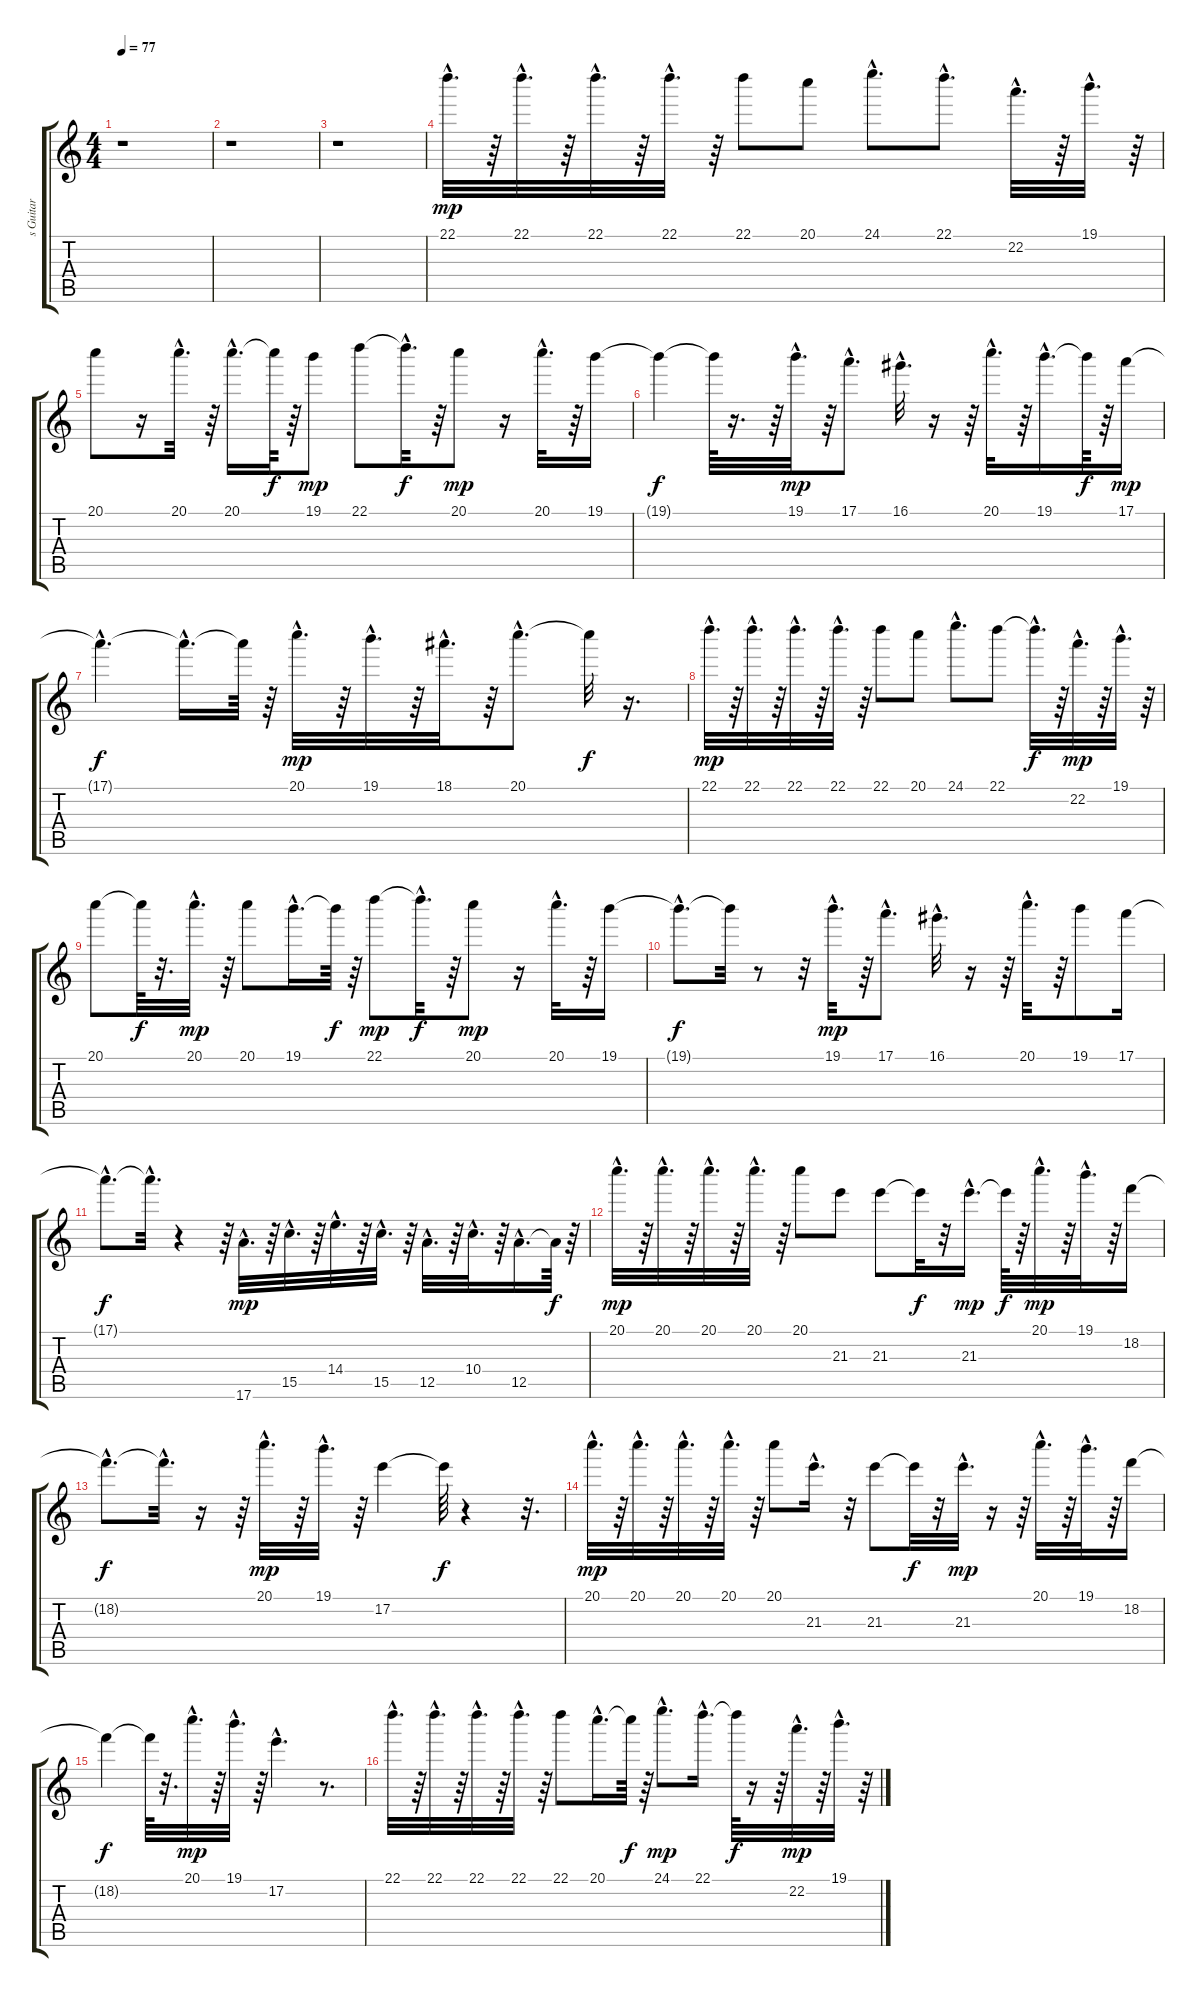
\track ("s Guitar" "s Guitar") {instrument distortionguitar}
\staff {score tabs}
\tuning (E4 B3 G3 D3 A2 E2) {hide}
\ts (4 4)
\tempo 77
\clef g2
\ks c
r.1{dy mp} |
r.1 |
r.1 |
22.1{hac}.32{d} r.64 22.1{hac}.32{d} r.64 22.1{hac}.32{d} r.64 22.1{hac}.32{d} r.64 22.1.8 20.1.8 24.1{hac}.8{d} 22.1{hac}.8{d} 22.2{hac}.32{d} r.64 19.1{hac}.32{d} r.64 |
20.1.8 r.16 20.1{hac}.32{d} r.64 20.1{hac}.16{d} 20.1{t}.64{dy f} r.64 19.1.8{dy mp} 22.1.8 22.1{hac t}.32{d dy f} r.64 20.1.8{dy mp} r.16 20.1{hac}.32{d} r.64 19.1.16 |
19.1{t}.4{dy f} 19.1{t}.64 r.16{d} r.64 19.1{hac}.32{d dy mp} r.64 17.1{hac}.8{d} 16.1{hac}.32{d} r.16 r.64 20.1{hac}.32{d} r.64 19.1{hac}.16{d} 19.1{t}.64{dy f} r.64 17.1.16{dy mp} |
17.1{hac t}.4{d dy f} 17.1{hac t}.16{d} 17.1{t}.64 r.64 20.1{hac}.32{d dy mp} r.64 19.1{hac}.32{d} r.64 18.1{hac}.32{d} r.64 20.1{hac}.8{d} 20.1{t}.32{dy f} r.16{d} |
22.1{hac}.32{d dy mp} r.64 22.1{hac}.32{d} r.64 22.1{hac}.32{d} r.64 22.1{hac}.32{d} r.64 22.1.8 20.1.8 24.1{hac}.8{d} 22.1.8 22.1{hac t}.32{d dy f} r.64 22.2{hac}.32{d dy mp} r.64 19.1{hac}.32{d} r.64 |
20.1.8 20.1{t}.64{dy f} r.32{d} 20.1{hac}.32{d dy mp} r.64 20.1.8 19.1{hac}.16{d} 19.1{t}.64{dy f} r.64 22.1.8{dy mp} 22.1{hac t}.32{d dy f} r.64 20.1.8{dy mp} r.16 20.1{hac}.32{d} r.64 19.1.16 |
19.1{hac t}.8{d dy f} 19.1{t}.32 r.8 r.32 19.1{hac}.32{d dy mp} r.64 17.1{hac}.8{d} 16.1{hac}.32{d} r.16 r.64 20.1{hac}.32{d} r.64 19.1.8 17.1.16 |
17.1{hac t}.8{d dy f} 17.1{hac t}.32{d} r.4 r.64 17.6{hac}.32{d dy mp} r.64 15.5{hac}.32{d} r.64 14.4{hac}.32{d} r.64 15.5{hac}.32{d} r.64 12.5{hac}.32{d} r.64 10.4{hac}.32{d} r.64 12.5{hac}.16{d} 12.5{t}.64{dy f} r.64 |
20.1{hac}.32{d dy mp} r.64 20.1{hac}.32{d} r.64 20.1{hac}.32{d} r.64 20.1{hac}.32{d} r.64 20.1.8 21.3.8 21.3.8 21.3{t}.32{dy f} r.32 21.3{hac}.16{d dy mp} 21.3{t}.64{dy f} r.64 20.1{hac}.32{d dy mp} r.64 19.1{hac}.32{d} r.64 18.2.16 |
18.2{hac t}.8{d dy f} 18.2{hac t}.32{d} r.16 r.64 20.1{hac}.32{d dy mp} r.64 19.1{hac}.32{d} r.64 17.2.4 17.2{t}.64{dy f} r.4 r.32{d} |
20.1{hac}.32{d dy mp} r.64 20.1{hac}.32{d} r.64 20.1{hac}.32{d} r.64 20.1{hac}.32{d} r.64 20.1.8 21.3{hac}.16{d} r.32 21.3.8 21.3{t}.32{dy f} r.32 21.3{hac}.32{d dy mp} r.16 r.64 20.1{hac}.32{d} r.64 19.1{hac}.32{d} r.64 18.2.16 |
18.2{t}.4{dy f} 18.2{t}.64 r.32{d} 20.1{hac}.32{d dy mp} r.64 19.1{hac}.32{d} r.64 17.2{hac}.4{d} r.8{d} |
22.1{hac}.32{d} r.64 22.1{hac}.32{d} r.64 22.1{hac}.32{d} r.64 22.1{hac}.32{d} r.64 22.1.8 20.1{hac}.16{d} 20.1{t}.64{dy f} r.64 24.1{hac}.8{d dy mp} 22.1{hac}.16{d} 22.1{t}.64{dy f} r.16 r.64 22.2{hac}.32{d dy mp} r.64 19.1{hac}.32{d} r.64
